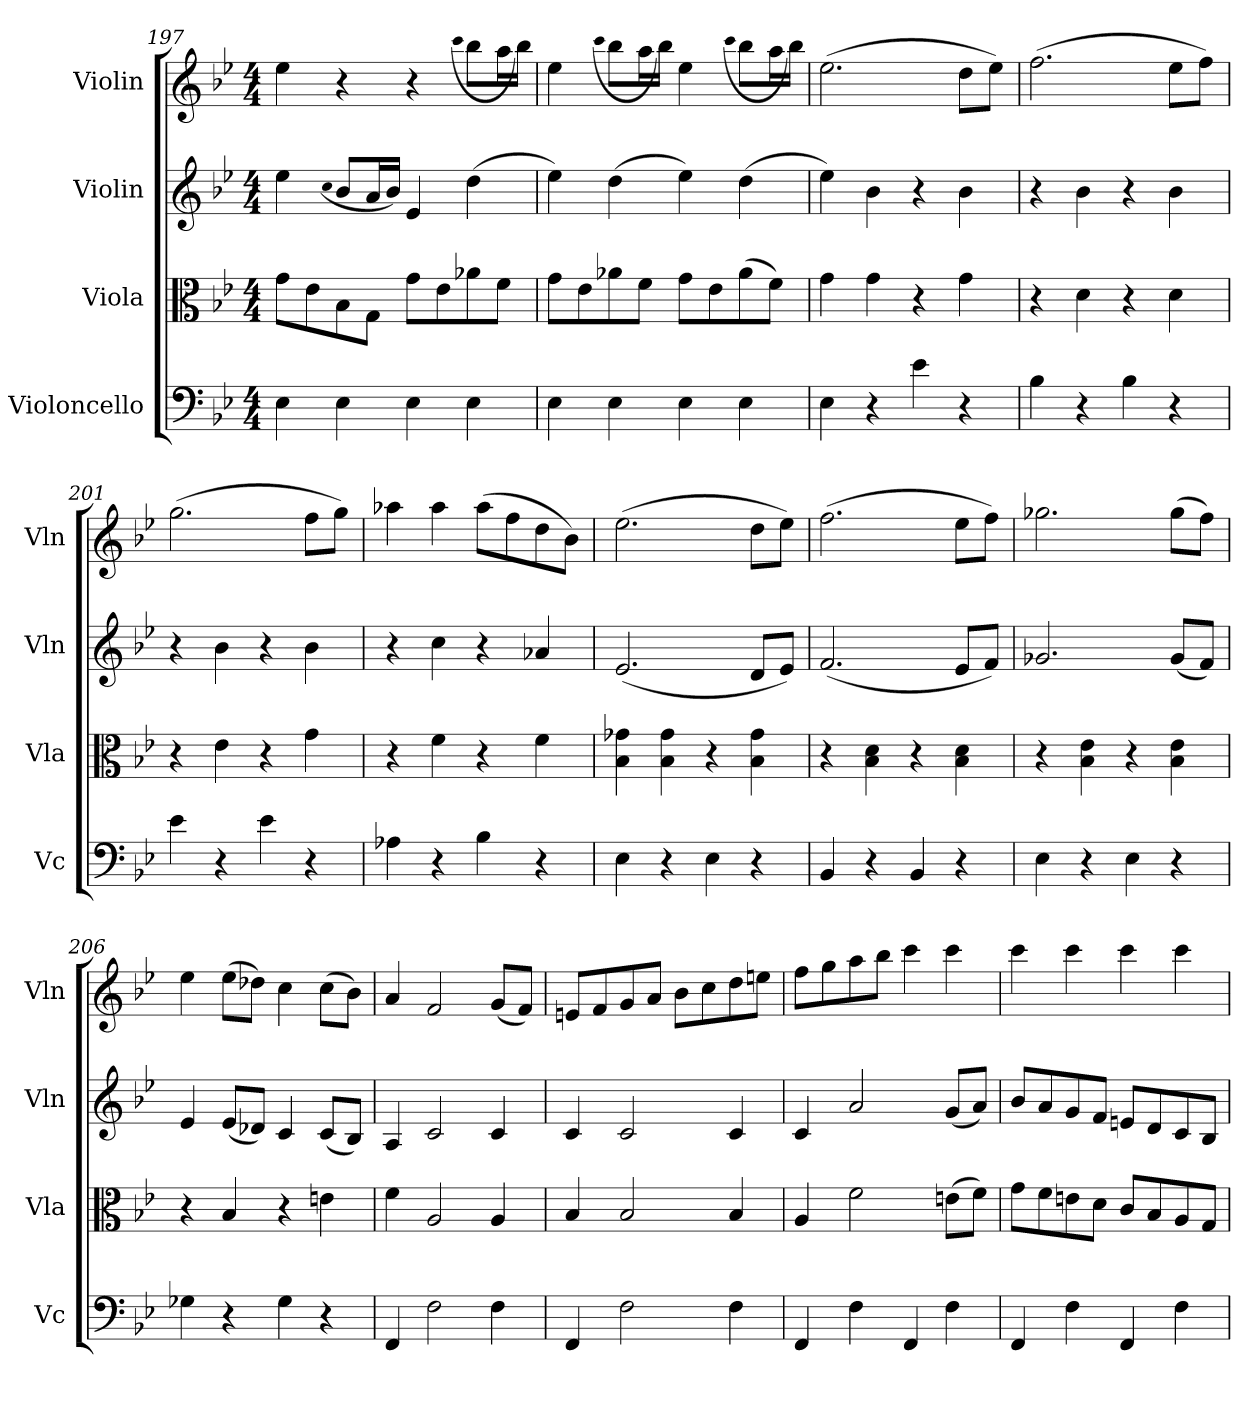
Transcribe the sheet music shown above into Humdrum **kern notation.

**kern	**kern	**kern	**kern
*part4	*part3	*part2	*part1
*staff4	*staff3	*staff2	*staff1
*I"Violoncello	*I"Viola	*I"Violin	*I"Violin
*I'Vc	*I'Vla	*I'Vln	*I'Vln
*clefF4	*clefC3	*clefG2	*clefG2
*k[b-e-]	*k[b-e-]	*k[b-e-]	*k[b-e-]
*M4/4	*M4/4	*M4/4	*M4/4
=197	=197	=197	=197
4E-\	8g\L	4ee-\	4ee-\
.	8e-\	.	.
.	.	(qcc	.
4E-\	8B-\	8b-/L	4r
.	8G\J	16a/L	.
.	.	16b-/JJ)	.
4E-\	8g\L	4e-/	4r
.	8e-\	.	.
.	.	.	(qccc
4E-\	8a-X\	(4dd\	8bb-\L
.	8f\J	.	16aa\L
.	.	.	16bb-\JJ)
=198	=198	=198	=198
4E-\	8g\L	4ee-\)	4ee-\
.	8e-\	.	.
.	.	.	(qccc
4E-\	8a-X\	(4dd\	8bb-\L
.	8f\J	.	16aa\L
.	.	.	16bb-\JJ)
4E-\	8g\L	4ee-\)	4ee-\
.	8e-\	.	.
.	.	.	(qccc
4E-\	(8a-\	(4dd\	8bb-\L
.	8f\J)	.	16aa\L
.	.	.	16bb-\JJ)
=199	=199	=199	=199
4E-\	4g\	4ee-\)	(2.ee-\
4r	4g\	4b-\	.
4e-\	4r	4r	.
4r	4g\	4b-\	8dd\L
.	.	.	8ee-\J)
=200	=200	=200	=200
4B-\	4r	4r	(2.ff\
4r	4d\	4b-\	.
4B-\	4r	4r	.
4r	4d\	4b-\	8ee-\L
.	.	.	8ff\J)
=201	=201	=201	=201
4e-\	4r	4r	(2.gg\
4r	4e-\	4b-\	.
4e-\	4r	4r	.
4r	4g\	4b-\	8ff\L
.	.	.	8gg\J)
=202	=202	=202	=202
4A-X\	4r	4r	4aa-X\
4r	4f\	4cc\	4aa-\
4B-\	4r	4r	(8aa-\L
.	.	.	8ff\
4r	4f\	4a-X/	8dd\
.	.	.	8b-\J)
=203	=203	=203	=203
4E-\	4B-\ 4g-X\	(2.e-/	(2.ee-\
4r	4B-\ 4g-\	.	.
4E-\	4r	.	.
4r	4B-\ 4g-\	8d/L	8dd\L
.	.	8e-/J)	8ee-\J)
=204	=204	=204	=204
4BB-/	4r	(2.f/	(2.ff\
4r	4B-\ 4d\	.	.
4BB-/	4r	.	.
4r	4B-\ 4d\	8e-/L	8ee-\L
.	.	8f/J)	8ff\J)
=205	=205	=205	=205
4E-\	4r	2.g-X/	2.gg-X\
4r	4B-\ 4e-\	.	.
4E-\	4r	.	.
4r	4B-\ 4e-\	(8g-/L	(8gg-\L
.	.	8f/J)	8ff\J)
=206	=206	=206	=206
4G-X\	4r	4e-/	4ee-\
4r	4B-/	(8e-/L	(8ee-\L
.	.	8d-X/J)	8dd-X\J)
4G-\	4r	4c/	4cc\
4r	4en\	(8c/L	(8cc\L
.	.	8B-/J)	8b-\J)
=207	=207	=207	=207
4FF/	4f\	4A/	4a/
2F\	2A/	2c/	2f/
4F\	4A/	4c/	(8g/L
.	.	.	8f/J)
=208	=208	=208	=208
4FF/	4B-/	4c/	8en/L
.	.	.	8f/
2F\	2B-/	2c/	8g/
.	.	.	8a/J
.	.	.	8b-\L
.	.	.	8cc\
4F\	4B-/	4c/	8dd\
.	.	.	8een\J
=209	=209	=209	=209
4FF/	4A/	4c/	8ff\L
.	.	.	8gg\
4F\	2f\	2a/	8aa\
.	.	.	8bb-\J
4FF/	.	.	4ccc\
4F\	(8en\L	(8g/L	4ccc\
.	8f\J)	8a/J)	.
=210	=210	=210	=210
4FF/	8g\L	8b-/L	4ccc\
.	8f\	8a/	.
4F\	8en\	8g/	4ccc\
.	8d\J	8f/J	.
4FF/	8c/L	8en/L	4ccc\
.	8B-/	8d/	.
4F\	8A/	8c/	4ccc\
.	8G/J	8B-/J	.
=	=	=	=
*-	*-	*-	*-
